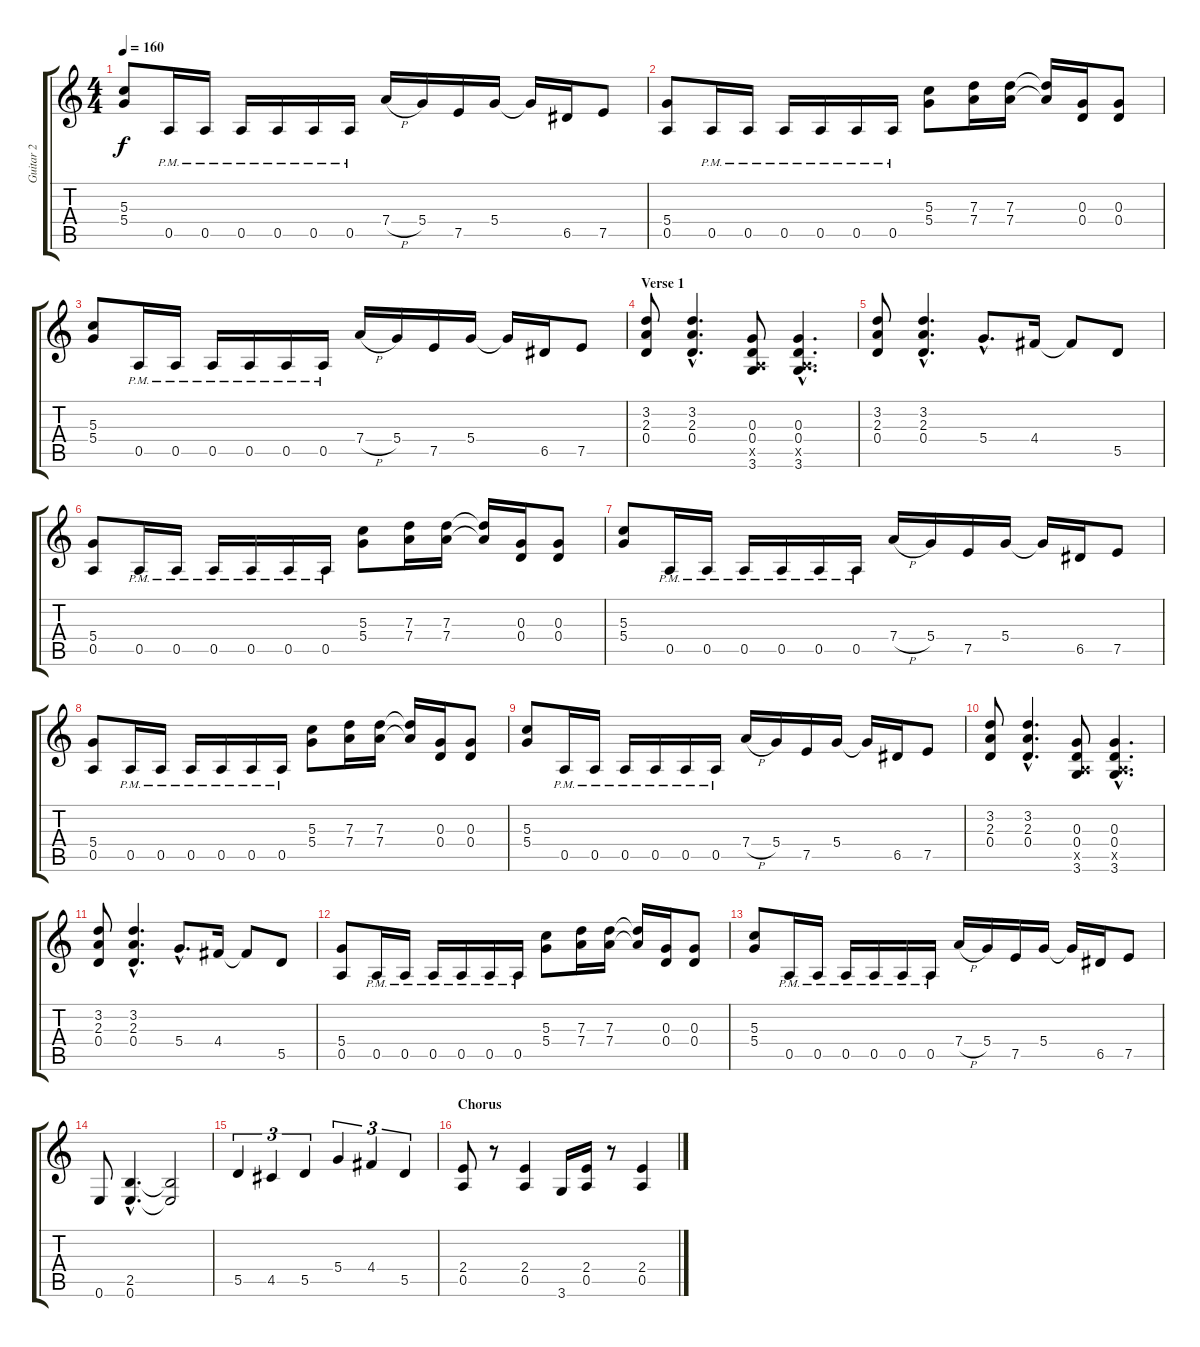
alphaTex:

\track ("Guitar 2" "Guitar 2") {instrument overdrivenguitar}
\staff {score tabs}
\tuning (E4 B3 G3 D3 A2 E2) {hide}
\ts (4 4)
\tempo 160
\clef g2
\ks c
(5.3 5.4).8{dy f} 0.5{pm}.16 0.5{pm}.16 0.5{pm}.16 0.5{pm}.16 0.5{pm}.16 0.5{pm}.16 7.4{h}.16 5.4.16 7.5.16 5.4.16 5.4{t}.16 6.5.16 7.5.8 |
(5.4 0.5).8 0.5{pm}.16 0.5{pm}.16 0.5{pm}.16 0.5{pm}.16 0.5{pm}.16 0.5{pm}.16 (5.3 5.4).8 (7.3 7.4).16 (7.3 7.4).16 (7.3{t} 7.4{t}).16 (0.3 0.4).16 (0.3 0.4).8 |
(5.3 5.4).8 0.5{pm}.16 0.5{pm}.16 0.5{pm}.16 0.5{pm}.16 0.5{pm}.16 0.5{pm}.16 7.4{h}.16 5.4.16 7.5.16 5.4.16 5.4{t}.16 6.5.16 7.5.8 |
\section ("" "Verse 1")
(3.2 2.3 0.4).8 (3.2{hac} 2.3{hac} 0.4{hac}).4{d} (0.3 0.4 0.5{x} 3.6).8 (0.3{hac} 0.4{hac} 0.5{hac x} 3.6{hac}).4{d} |
(3.2 2.3 0.4).8 (3.2{hac} 2.3{hac} 0.4{hac}).4{d} 5.4{hac}.8{d} 4.4.16 4.4{t}.8 5.5.8 |
(5.4 0.5).8 0.5{pm}.16 0.5{pm}.16 0.5{pm}.16 0.5{pm}.16 0.5{pm}.16 0.5{pm}.16 (5.3 5.4).8 (7.3 7.4).16 (7.3 7.4).16 (7.3{t} 7.4{t}).16 (0.3 0.4).16 (0.3 0.4).8 |
(5.3 5.4).8 0.5{pm}.16 0.5{pm}.16 0.5{pm}.16 0.5{pm}.16 0.5{pm}.16 0.5{pm}.16 7.4{h}.16 5.4.16 7.5.16 5.4.16 5.4{t}.16 6.5.16 7.5.8 |
(5.4 0.5).8 0.5{pm}.16 0.5{pm}.16 0.5{pm}.16 0.5{pm}.16 0.5{pm}.16 0.5{pm}.16 (5.3 5.4).8 (7.3 7.4).16 (7.3 7.4).16 (7.3{t} 7.4{t}).16 (0.3 0.4).16 (0.3 0.4).8 |
(5.3 5.4).8 0.5{pm}.16 0.5{pm}.16 0.5{pm}.16 0.5{pm}.16 0.5{pm}.16 0.5{pm}.16 7.4{h}.16 5.4.16 7.5.16 5.4.16 5.4{t}.16 6.5.16 7.5.8 |
(3.2 2.3 0.4).8 (3.2{hac} 2.3{hac} 0.4{hac}).4{d} (0.3 0.4 0.5{x} 3.6).8 (0.3{hac} 0.4{hac} 0.5{hac x} 3.6{hac}).4{d} |
(3.2 2.3 0.4).8 (3.2{hac} 2.3{hac} 0.4{hac}).4{d} 5.4{hac}.8{d} 4.4.16 4.4{t}.8 5.5.8 |
(5.4 0.5).8 0.5{pm}.16 0.5{pm}.16 0.5{pm}.16 0.5{pm}.16 0.5{pm}.16 0.5{pm}.16 (5.3 5.4).8 (7.3 7.4).16 (7.3 7.4).16 (7.3{t} 7.4{t}).16 (0.3 0.4).16 (0.3 0.4).8 |
(5.3 5.4).8 0.5{pm}.16 0.5{pm}.16 0.5{pm}.16 0.5{pm}.16 0.5{pm}.16 0.5{pm}.16 7.4{h}.16 5.4.16 7.5.16 5.4.16 5.4{t}.16 6.5.16 7.5.8 |
0.6.8 (2.5{hac} 0.6{hac}).4{d} (2.5{t} 0.6{t}).2 |
5.5.4{tu (3 2)} 4.5.4{tu (3 2)} 5.5.4{tu (3 2)} 5.4.4{tu (3 2)} 4.4.4{tu (3 2)} 5.5.4{tu (3 2)} |
\section ("" "Chorus")
(2.4 0.5).8 r.8 (2.4 0.5).4 3.6.16 (2.4 0.5).16 r.8 (2.4 0.5).4
